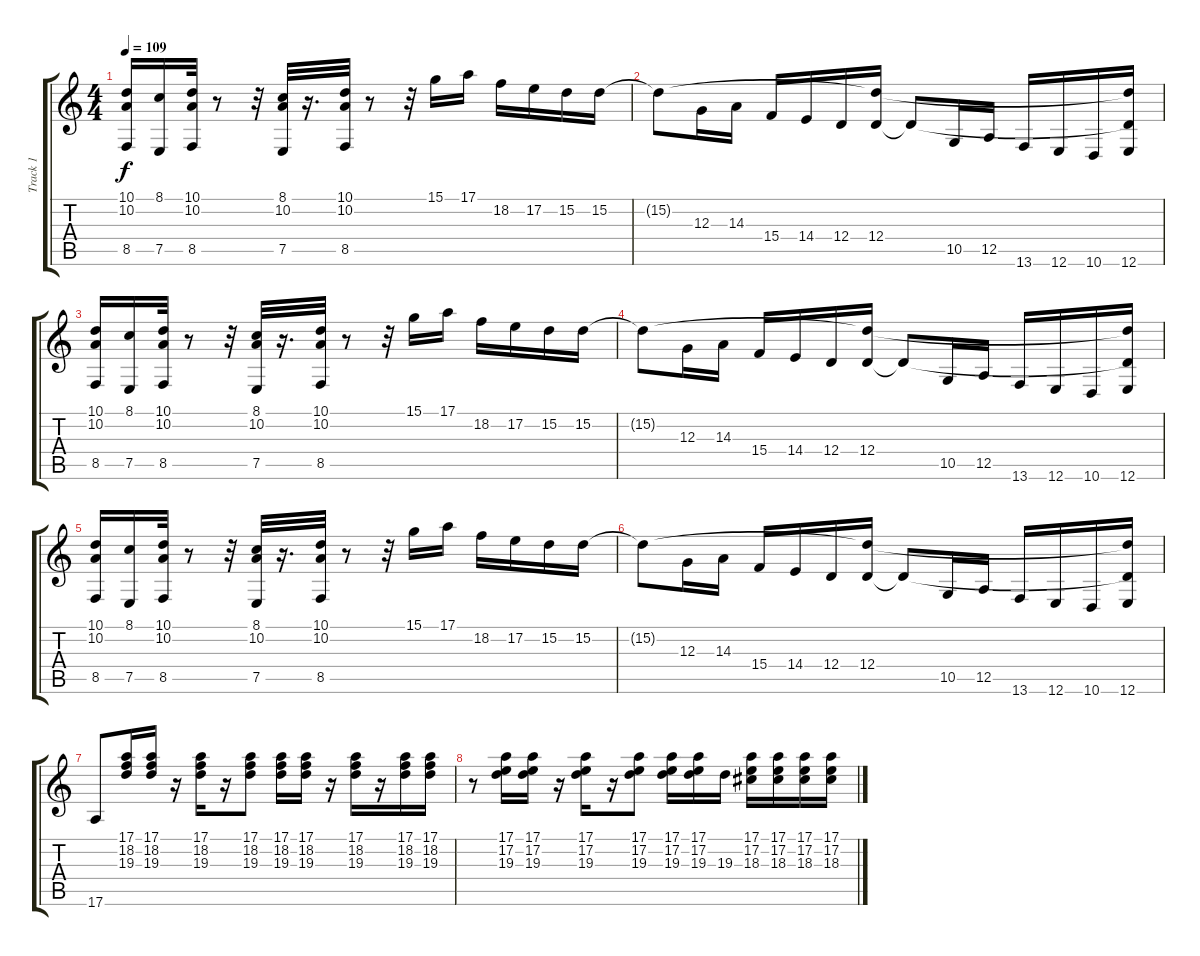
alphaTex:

\track ("Track 1" "Track 1") {instrument stringensemble1}
\staff {score tabs}
\tuning (E4 B3 G3 D3 A2 E2) {hide}
\ts (4 4)
\tempo 109
\clef g2
\ks c
(10.1 10.2 8.5).16{dy f} (8.1 7.5).16 (10.1 10.2 8.5).32 r.8 r.32 (8.1 10.2 7.5).32 r.16{d} (10.1 10.2 8.5).32 r.8 r.32 15.1.16 17.1.16 18.2.16 17.2.16 15.2.16 15.2.16 |
15.2{t}.8 12.3.16 14.3.16 15.4.16 14.4.16 12.4.16 (15.2{t} 12.4).16 12.4{t}.8 10.5.16 12.5.16 13.6.16 12.6.16 10.6.16 (15.2{t} 12.4{t} 12.6).16 |
(10.1 10.2 8.5).16 (8.1 7.5).16 (10.1 10.2 8.5).32 r.8 r.32 (8.1 10.2 7.5).32 r.16{d} (10.1 10.2 8.5).32 r.8 r.32 15.1.16 17.1.16 18.2.16 17.2.16 15.2.16 15.2.16 |
15.2{t}.8 12.3.16 14.3.16 15.4.16 14.4.16 12.4.16 (15.2{t} 12.4).16 12.4{t}.8 10.5.16 12.5.16 13.6.16 12.6.16 10.6.16 (15.2{t} 12.4{t} 12.6).16 |
(10.1 10.2 8.5).16 (8.1 7.5).16 (10.1 10.2 8.5).32 r.8 r.32 (8.1 10.2 7.5).32 r.16{d} (10.1 10.2 8.5).32 r.8 r.32 15.1.16 17.1.16 18.2.16 17.2.16 15.2.16 15.2.16 |
15.2{t}.8 12.3.16 14.3.16 15.4.16 14.4.16 12.4.16 (15.2{t} 12.4).16 12.4{t}.8 10.5.16 12.5.16 13.6.16 12.6.16 10.6.16 (15.2{t} 12.4{t} 12.6).16 |
17.6.8 (17.1 18.2 19.3).16 (17.1 18.2 19.3).16 r.16 (17.1 18.2 19.3).16 r.16 (17.1 18.2 19.3).8 (17.1 18.2 19.3).16 (17.1 18.2 19.3).16 r.16 (17.1 18.2 19.3).16 r.16 (17.1 18.2 19.3).16 (17.1 18.2 19.3).16 |
r.8 (17.1 17.2 19.3).16 (17.1 17.2 19.3).16 r.16 (17.1 17.2 19.3).16 r.16 (17.1 17.2 19.3).8 (17.1 17.2 19.3).16 (17.1 17.2 19.3).16 19.3.16 (17.1 17.2 18.3).16 (17.1 17.2 18.3).16 (17.1 17.2 18.3).16 (17.1 17.2 18.3).16
